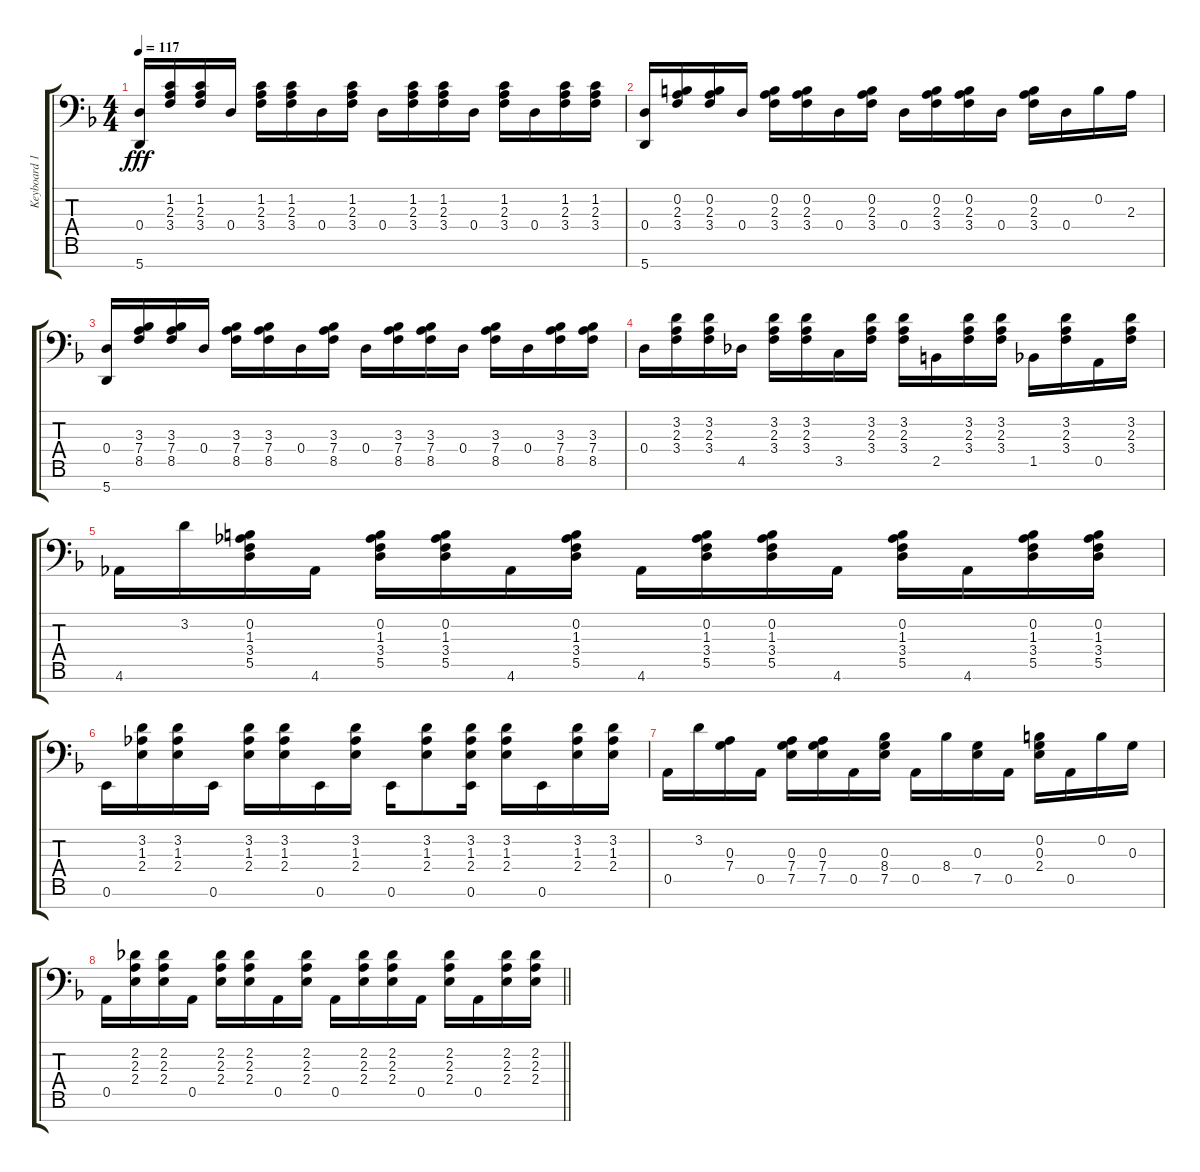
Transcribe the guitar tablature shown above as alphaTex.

\track ("Keyboard 1" "Keyboard 1") {instrument electricpiano1}
\staff {score tabs}
\tuning (E4 B3 G3 D3 A2 E2 A1) {hide}
\ts (4 4)
\tempo 117
\clef f4
\ks f
(0.4 5.7).16{dy fff} (1.2 2.3 3.4).16 (1.2 2.3 3.4).16 0.4.16 (1.2 2.3 3.4).16 (1.2 2.3 3.4).16 0.4.16 (1.2 2.3 3.4).16 0.4.16 (1.2 2.3 3.4).16 (1.2 2.3 3.4).16 0.4.16 (1.2 2.3 3.4).16 0.4.16 (1.2 2.3 3.4).16 (1.2 2.3 3.4).16 |
(0.4 5.7).16 (0.2 2.3 3.4).16 (0.2 2.3 3.4).16 0.4.16 (0.2 2.3 3.4).16 (0.2 2.3 3.4).16 0.4.16 (0.2 2.3 3.4).16 0.4.16 (0.2 2.3 3.4).16 (0.2 2.3 3.4).16 0.4.16 (0.2 2.3 3.4).16 0.4.16 0.2.16 2.3.16 |
(0.4 5.7).16 (3.3 7.4 8.5).16 (3.3 7.4 8.5).16 0.4.16 (3.3 7.4 8.5).16 (3.3 7.4 8.5).16 0.4.16 (3.3 7.4 8.5).16 0.4.16 (3.3 7.4 8.5).16 (3.3 7.4 8.5).16 0.4.16 (3.3 7.4 8.5).16 0.4.16 (3.3 7.4 8.5).16 (3.3 7.4 8.5).16 |
0.4.16 (3.2 2.3 3.4).16 (3.2 2.3 3.4).16 4.5.16 (3.2 2.3 3.4).16 (3.2 2.3 3.4).16 3.5.16 (3.2 2.3 3.4).16 (3.2 2.3 3.4).16 2.5.16 (3.2 2.3 3.4).16 (3.2 2.3 3.4).16 1.5.16 (3.2 2.3 3.4).16 0.5.16 (3.2 2.3 3.4).16 |
4.6.16 3.2.16 (0.2 1.3 3.4 5.5).16 4.6.16 (0.2 1.3 3.4 5.5).16 (0.2 1.3 3.4 5.5).16 4.6.16 (0.2 1.3 3.4 5.5).16 4.6.16 (0.2 1.3 3.4 5.5).16 (0.2 1.3 3.4 5.5).16 4.6.16 (0.2 1.3 3.4 5.5).16 4.6.16 (0.2 1.3 3.4 5.5).16 (0.2 1.3 3.4 5.5).16 |
0.6.16 (3.2 1.3 2.4).16 (3.2 1.3 2.4).16 0.6.16 (3.2 1.3 2.4).16 (3.2 1.3 2.4).16 0.6.16 (3.2 1.3 2.4).16 0.6.16 (3.2 1.3 2.4).8 (3.2 1.3 2.4 0.6).16 (3.2 1.3 2.4).16 0.6.16 (3.2 1.3 2.4).16 (3.2 1.3 2.4).16 |
0.5.16 3.2.16 (0.3 7.4).16 0.5.16 (0.3 7.4 7.5).16 (0.3 7.4 7.5).16 0.5.16 (0.3 8.4 7.5).16 0.5.16 8.4.16 (0.3 7.5).16 0.5.16 (0.2 0.3 2.4).16 0.5.16 0.2.16 0.3.16 |
\barLineRight lightlight
0.5.16 (2.2 2.3 2.4).16 (2.2 2.3 2.4).16 0.5.16 (2.2 2.3 2.4).16 (2.2 2.3 2.4).16 0.5.16 (2.2 2.3 2.4).16 0.5.16 (2.2 2.3 2.4).16 (2.2 2.3 2.4).16 0.5.16 (2.2 2.3 2.4).16 0.5.16 (2.2 2.3 2.4).16 (2.2 2.3 2.4).16
